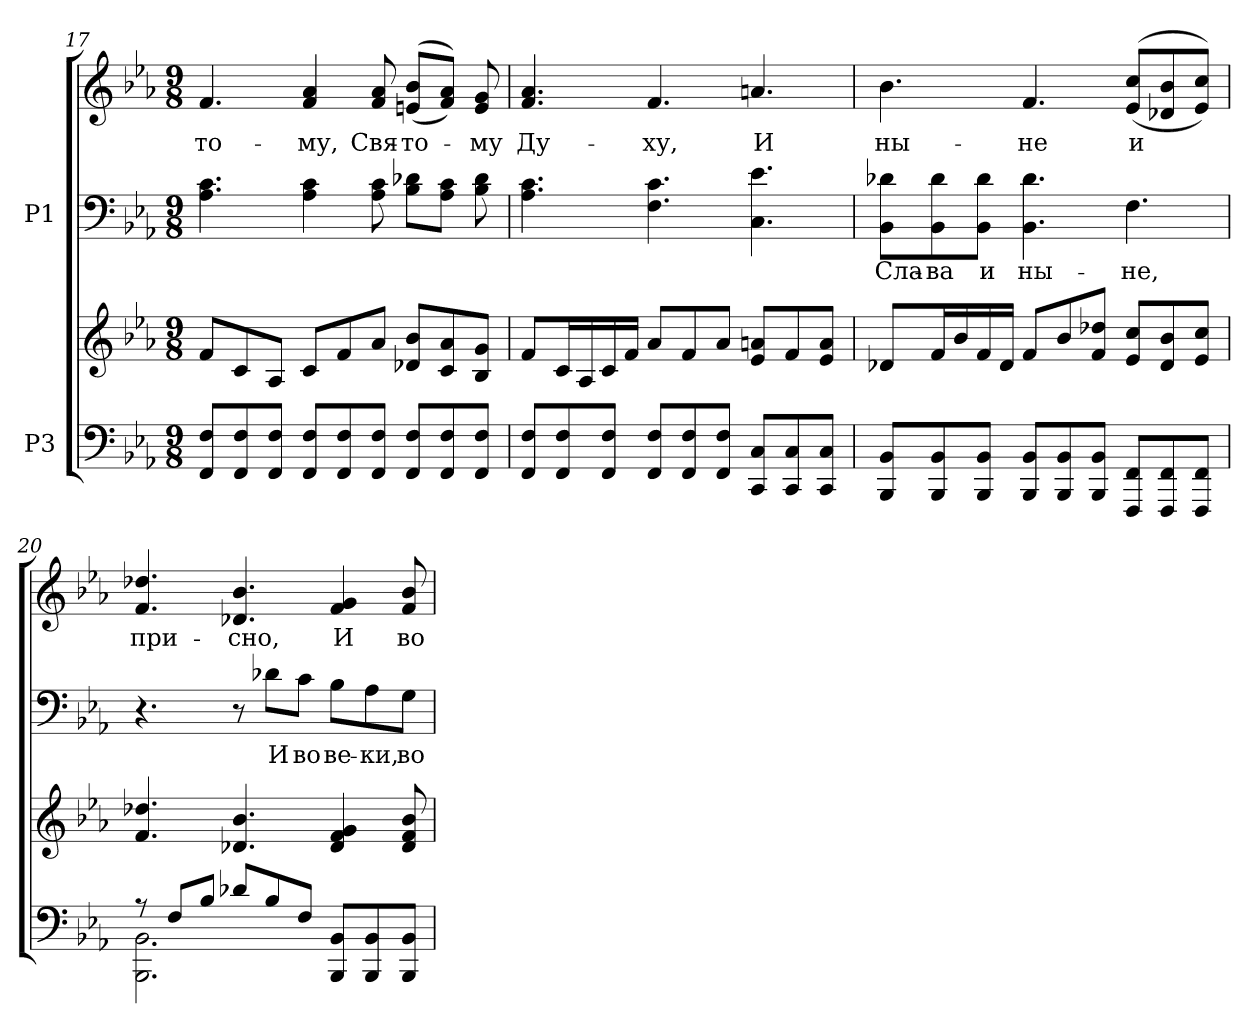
**kern	**kern	**kern	**text	**kern	**text
*part2	*part2	*part1	*part1	*part1	*part1
*staff4	*staff3	*staff2	*staff2	*staff1	*staff1
*I"P3	*	*I"P1	*	*	*
*clefF4	*clefG2	*clefF4	*	*clefG2	*
*k[b-e-a-]	*k[b-e-a-]	*k[b-e-a-]	*	*k[b-e-a-]	*
*c:	*c:	*c:	*	*c:	*
*M9/8	*M9/8	*M9/8	*	*M9/8	*
=17	=17	=17	=17	=17	=17
!	!	!	!	!	!LO:LY:b:color=#000000
8FFi/ 8FiL	8fi/L	4.A-i\ 4.ci	.	4.fi/	-то-
8FFi/ 8Fi	8ci/	.	.	.	.
8FFi/ 8FiJ	8A-i/J	.	.	.	.
!	!	!	!	!	!LO:LY:b:color=#000000
8FFi/ 8FiL	8ci/L	4A-i\ 4ci	.	4fi/ 4a-i	-му,
8FFi/ 8Fi	8fi/	.	.	.	.
!	!	!	!	!	!LO:LY:b:color=#000000
8FFi/ 8FiJ	8a-i/J	8A-i\ 8ci	.	8fi/ 8a-i	Свя-
!	!	!	!	!	!LO:LY:b:color=#000000
8FFi/ 8FiL	8d-Xi/ 8b-iL	8B-i\ 8d-XiL	.	((8eni/ 8b-iL	-то-
8FFi/ 8Fi	8ci/ 8a-i	8A-i\ 8ciJ	.	8fi/ 8a-iJ))	.
!	!	!	!	!	!LO:LY:b:color=#000000
8FFi/ 8FiJ	8B-i/ 8giJ	8B-i\ 8d-i	.	8ei/ 8gi	-му
=18	=18	=18	=18	=18	=18
!	!	!	!	!	!LO:LY:b:color=#000000
8FFi/ 8FiL	8fi/L	4.A-i\ 4.ci	.	4.fi/ 4.a-i	Ду-
8FFi/ 8Fi	16ci/L	.	.	.	.
.	16A-i/	.	.	.	.
8FFi/ 8FiJ	16ci/	.	.	.	.
.	16fi/JJ	.	.	.	.
!	!	!	!	!	!LO:LY:b:color=#000000
8FFi/ 8FiL	8a-i/L	4.Fi\ 4.ci	.	4.fi/	-ху,
8FFi/ 8Fi	8fi/	.	.	.	.
8FFi/ 8FiJ	8a-i/J	.	.	.	.
!	!	!	!	!	!LO:LY:b:color=#000000
8CCi/ 8CiL	8e-i/ 8aniL	4.Ci\ 4.e-i	.	4.ani/	И
8CCi/ 8Ci	8fi/	.	.	.	.
8CCi/ 8CiJ	8e-i/ 8aiJ	.	.	.	.
!!LO:LB:g=z
=19	=19	=19	=19	=19	=19
!	!	!	!LO:LY:a:color=#000000	!	!
!	!	!	!	!	!LO:LY:b:color=#000000
8BBB-i/ 8BB-iL	8d-Xi/L	8BB-i\ 8d-XiL	Сла-	4.b-i\	ны-
!	!	!	!LO:LY:a:color=#000000	!	!
8BBB-i/ 8BB-i	16fi/L	8BB-i\ 8d-i	-ва	.	.
.	16b-i/	.	.	.	.
!	!	!	!LO:LY:a:color=#000000	!	!
8BBB-i/ 8BB-iJ	16fi/	8BB-i\ 8d-iJ	и	.	.
.	16d-i/JJ	.	.	.	.
!	!	!	!LO:LY:a:color=#000000	!	!
!	!	!	!	!	!LO:LY:b:color=#000000
8BBB-i/ 8BB-iL	8fi/L	4.BB-i\ 4.d-i	ны-	4.fi/	-не
8BBB-i/ 8BB-i	8b-i/	.	.	.	.
8BBB-i/ 8BB-iJ	8fi/ 8dd-XiJ	.	.	.	.
!	!	!	!LO:LY:a:color=#000000	!	!
!	!	!	!	!	!LO:LY:b:color=#000000
8FFFi/ 8FFiL	8e-i/ 8cciL	4.Fi\	-не,	((8e-i/ 8cciL	и
8FFFi/ 8FFi	8d-i/ 8b-i	.	.	8d-Xi/ 8b-i	.
8FFFi/ 8FFiJ	8e-i/ 8cciJ	.	.	8e-i/ 8cciJ))	.
=20	=20	=20	=20	=20	=20
*^	*	*	*	*	*
!	!	!	!	!	!	!LO:LY:b:color=#000000
8r	2.BBB-i\ 2.BB-i	4.fi/ 4.dd-Xi	4.r	.	4.fi/ 4.dd-Xi	при-
8Fi/L	.	.	.	.	.	.
8B-i/J	.	.	.	.	.	.
!	!	!	!	!	!	!LO:LY:b:color=#000000
8d-Xi/L	.	4.d-Xi/ 4.b-i	8r	.	4.d-Xi/ 4.b-i	-сно,
!	!	!	!	!LO:LY:a:color=#000000	!	!
8B-i/	.	.	8d-Xi\L	И	.	.
!	!	!	!	!LO:LY:a:color=#000000	!	!
8Fi/J	.	.	8ci\J	во	.	.
!	!	!	!	!LO:LY:a:color=#000000	!	!
!	!	!	!	!	!	!LO:LY:b:color=#000000
4.ryy	8BBB-i/ 8BB-iL	4d-i/ 4fi 4gi	8B-i\L	ве-	4fi/ 4gi	И
!	!	!	!	!LO:LY:a:color=#000000	!	!
.	8BBB-i/ 8BB-i	.	8A-i\	-ки,	.	.
!	!	!	!	!LO:LY:a:color=#000000	!	!
!	!	!	!	!	!	!LO:LY:b:color=#000000
.	8BBB-i/ 8BB-iJ	8d-i/ 8fi 8b-i	8Gi\J	во	8fi/ 8b-i	во
*v	*v	*	*	*	*	*
=	=	=	=	=	=
*-	*-	*-	*-	*-	*-
